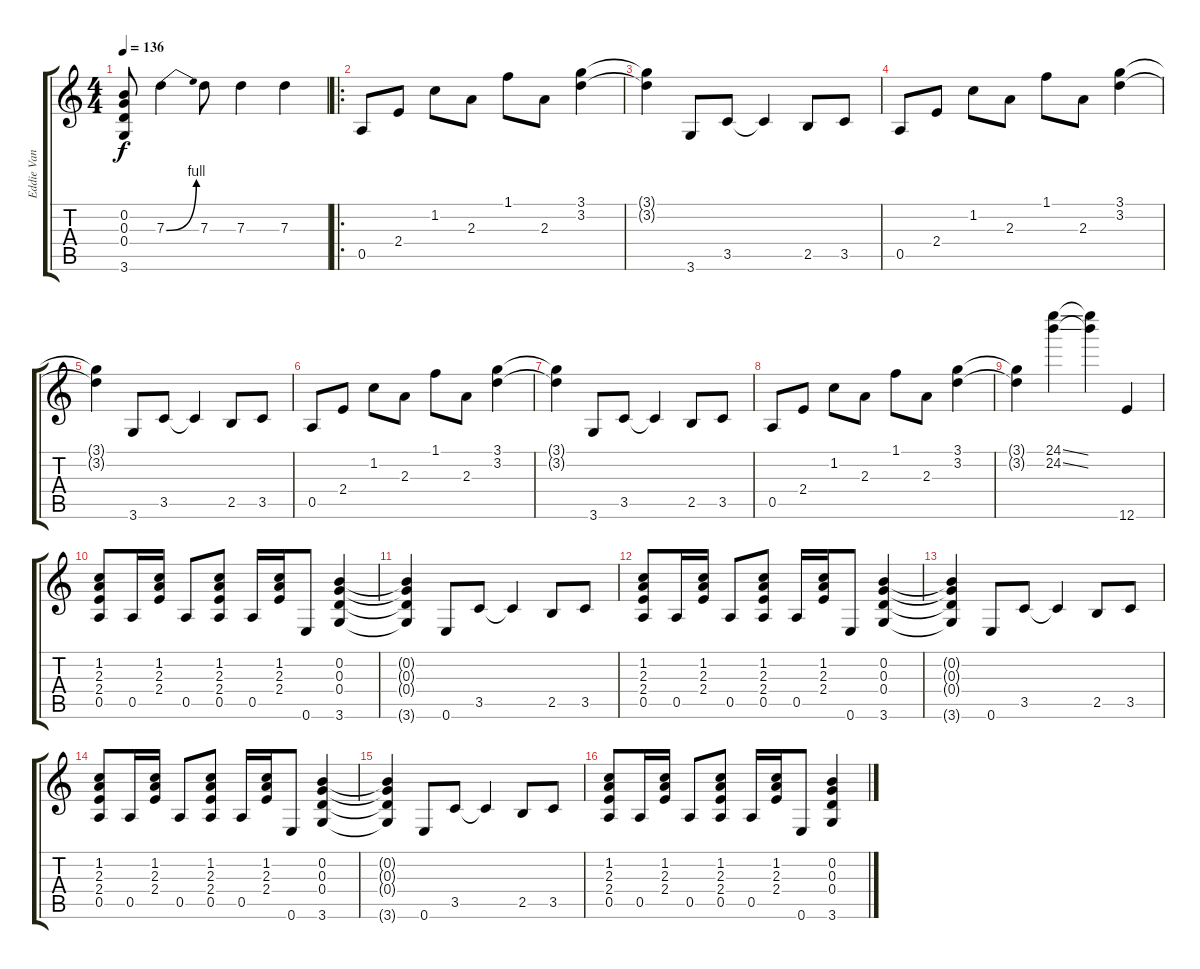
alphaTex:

\track ("Eddie Van Halen (Guitar)" "Eddie Van ") {instrument distortionguitar}
\staff {score tabs}
\tuning (E4 B3 G3 D3 A2 E2) {hide}
\ts (4 4)
\tempo 136
\clef g2
\ks c
(0.2{t} 0.3{t} 0.4{t} 3.6{t}).8{dy f} 7.3{be (bend 0 0 60 4)}.4 7.3.8 7.3.4 7.3.4 |
\ro
0.5.8 2.4.8 1.2.8 2.3.8 1.1.8 2.3.8 (3.1 3.2).4 |
(3.1{t} 3.2{t}).4 3.6.8 3.5.8 3.5{t}.4 2.5.8 3.5.8 |
0.5.8 2.4.8 1.2.8 2.3.8 1.1.8 2.3.8 (3.1 3.2).4 |
(3.1{t} 3.2{t}).4 3.6.8 3.5.8 3.5{t}.4 2.5.8 3.5.8 |
0.5.8 2.4.8 1.2.8 2.3.8 1.1.8 2.3.8 (3.1 3.2).4 |
(3.1{t} 3.2{t}).4 3.6.8 3.5.8 3.5{t}.4 2.5.8 3.5.8 |
0.5.8 2.4.8 1.2.8 2.3.8 1.1.8 2.3.8 (3.1 3.2).4 |
(3.1{t} 3.2{t}).4 (24.1{ss} 24.2{ss}).4 (24.1{t} 24.2{t}).4 12.6.4 |
(1.2 2.3 2.4 0.5).8 0.5.16 (1.2 2.3 2.4).16 0.5.8 (1.2 2.3 2.4 0.5).8 0.5.16 (1.2 2.3 2.4).16 0.6.8 (0.2 0.3 0.4 3.6).4 |
(0.2{t} 0.3{t} 0.4{t} 3.6{t}).4 0.6.8 3.5.8 3.5{t}.4 2.5.8 3.5.8 |
(1.2 2.3 2.4 0.5).8 0.5.16 (1.2 2.3 2.4).16 0.5.8 (1.2 2.3 2.4 0.5).8 0.5.16 (1.2 2.3 2.4).16 0.6.8 (0.2 0.3 0.4 3.6).4 |
(0.2{t} 0.3{t} 0.4{t} 3.6{t}).4 0.6.8 3.5.8 3.5{t}.4 2.5.8 3.5.8 |
(1.2 2.3 2.4 0.5).8 0.5.16 (1.2 2.3 2.4).16 0.5.8 (1.2 2.3 2.4 0.5).8 0.5.16 (1.2 2.3 2.4).16 0.6.8 (0.2 0.3 0.4 3.6).4 |
(0.2{t} 0.3{t} 0.4{t} 3.6{t}).4 0.6.8 3.5.8 3.5{t}.4 2.5.8 3.5.8 |
(1.2 2.3 2.4 0.5).8 0.5.16 (1.2 2.3 2.4).16 0.5.8 (1.2 2.3 2.4 0.5).8 0.5.16 (1.2 2.3 2.4).16 0.6.8 (0.2 0.3 0.4 3.6).4
